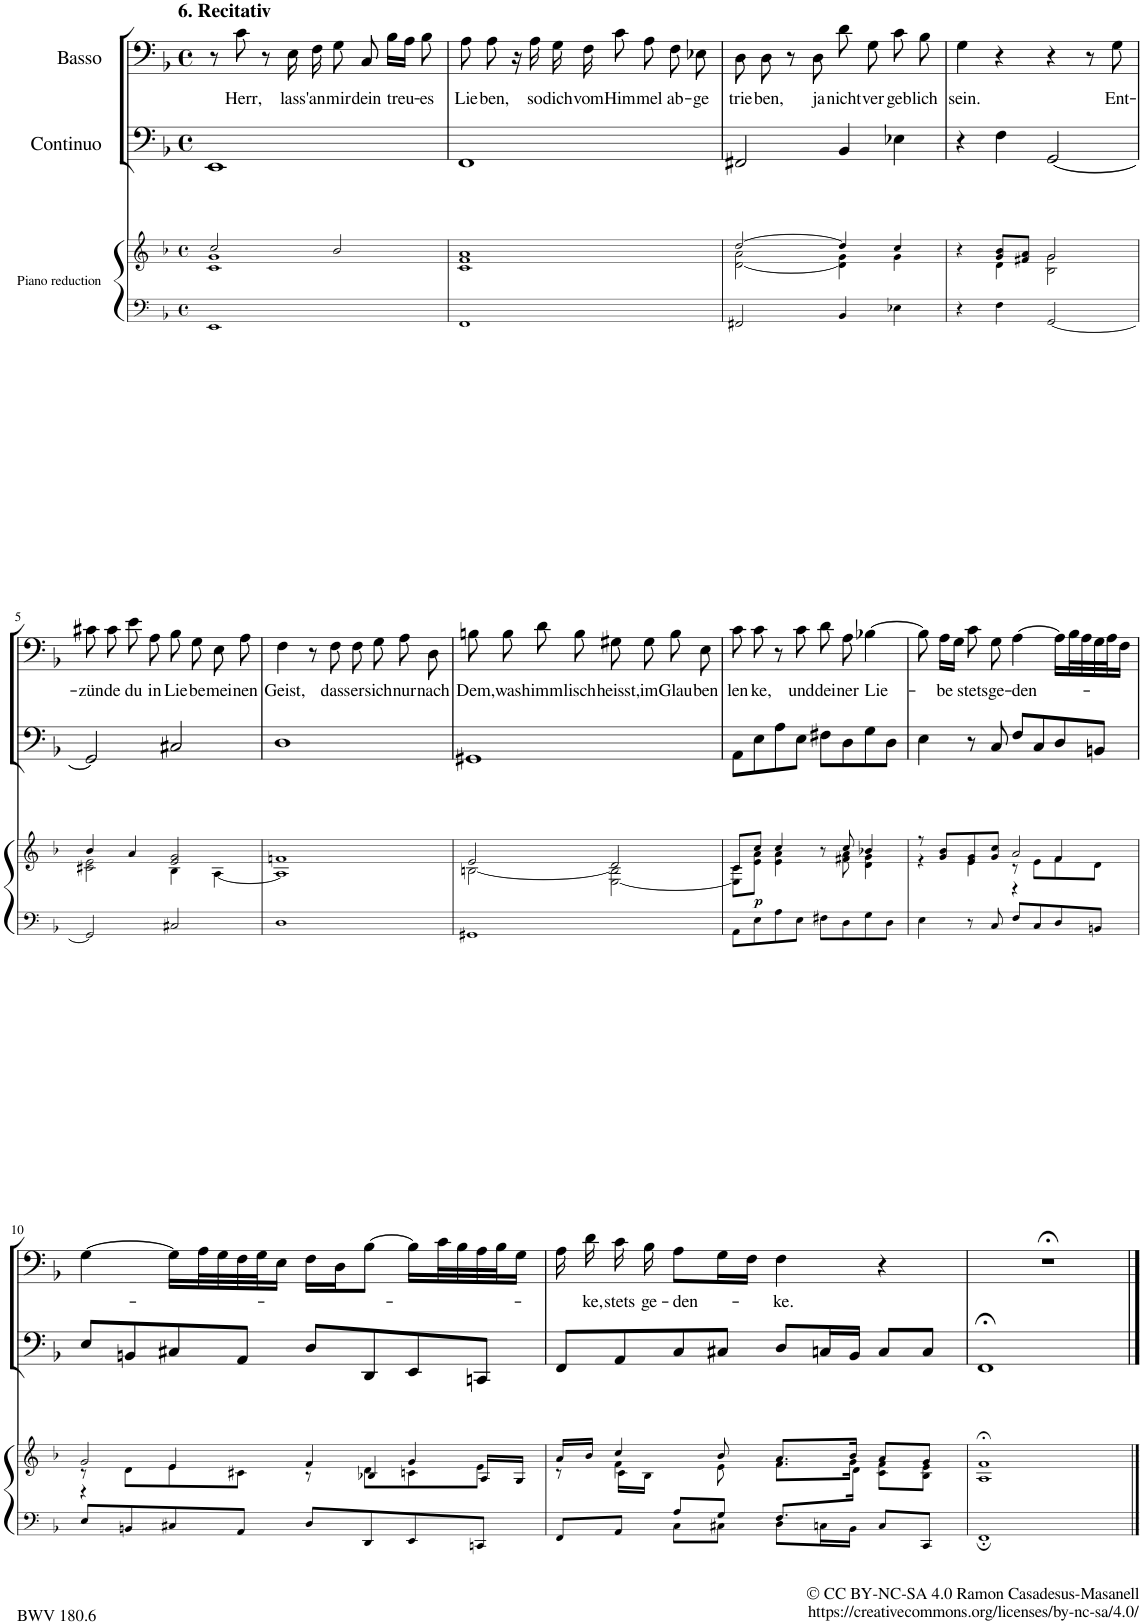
**kern	**kern	**dynam	**kern	**kern	**text
*part3	*part3	*part3	*part2	*part1	*part1
*staff4	*staff3	*staff3/4	*staff2	*staff1	*staff1
*I"Piano reduction	*	*	*I"Continuo	*I"Basso	*
*I'Pno	*	*	*	*	*
*stria5	*stria5	*	*	*	*
*clefF4	*clefG2	*	*clefF4	*clefF4	*
*k[b-]	*k[b-]	*	*k[b-]	*k[b-]	*
*M4/4	*M4/4	*	*M4/4	*M4/4	*
*met(c)	*met(c)	*	*met(c)	*met(c)	*
=1	=1	=1	=1	=1	=1
*	*^	*	*	*	*
!	!	!	!	!	!LO:TX:a:B:t=6. Recitativ	!
1EE	2cc/	1c 1g	.	1EE	8r	.
!	!	!	!	!	!	!LO:LY:b
.	.	.	.	.	8c\	Herr,
.	.	.	.	.	8r	.
!	!	!	!	!	!	!LO:LY:b
.	.	.	.	.	16E\	lass'
!	!	!	!	!	!	!LO:LY:b
.	.	.	.	.	16F\	an
!	!	!	!	!	!	!LO:LY:b
.	2b-/	.	.	.	8G\	mir
!	!	!	!	!	!	!LO:LY:b
.	.	.	.	.	8C/	dein
!	!	!	!	!	!	!LO:LY:b
.	.	.	.	.	16B-\LL	treu-
.	.	.	.	.	16A\JJ	.
!	!	!	!	!	!	!LO:LY:b
.	.	.	.	.	8B-\	-es
=2	=2	=2	=2	=2	=2	=2
!	!	!	!	!	!	!LO:LY:b
1FF	1a	1c 1f	.	1FF	8A\	Lie-
!	!	!	!	!	!	!LO:LY:b
.	.	.	.	.	8A\	-ben,
.	.	.	.	.	16r	.
!	!	!	!	!	!	!LO:LY:b
.	.	.	.	.	16A\	so
!	!	!	!	!	!	!LO:LY:b
.	.	.	.	.	16G\	dich
!	!	!	!	!	!	!LO:LY:b
.	.	.	.	.	16F\	vom
!	!	!	!	!	!	!LO:LY:b
.	.	.	.	.	8c\	Him-
!	!	!	!	!	!	!LO:LY:b
.	.	.	.	.	8A\	-mel
!	!	!	!	!	!	!LO:LY:b
.	.	.	.	.	8F\	ab-
!	!	!	!	!	!	!LO:LY:b
.	.	.	.	.	8E-X\	-ge
=3	=3	=3	=3	=3	=3	=3
!	!	!	!	!	!	!LO:LY:b
2FF#X/	[2dd/	[2d\ 2a\	.	2FF#X/	8D\	trie-
!	!	!	!	!	!	!LO:LY:b
.	.	.	.	.	8D\	-ben,
.	.	.	.	.	8r	.
!	!	!	!	!	!	!LO:LY:b
.	.	.	.	.	8D\	ja
!	!	!	!	!	!	!LO:LY:b
4BB-/	4dd/]	4d\] 4g\	.	4BB-/	8d\	nicht
!	!	!	!	!	!	!LO:LY:b
.	.	.	.	.	8G\	ver-
!	!	!	!	!	!	!LO:LY:b
4E-X\	4cc/	4g\	.	4E-X\	8c\	-geb-
!	!	!	!	!	!	!LO:LY:b
.	.	.	.	.	8B-\	-lich
=4	=4	=4	=4	=4	=4	=4
!	!	!	!	!	!	!LO:LY:b
4r	4r	4ryy	.	4r	4G\	sein.
4F\	8g/ 8b-/L	4d\	.	4F\	4r	.
.	8f#X/ 8a/J	.	.	.	.	.
[2GG/	2g/	2B-\ 2g\	.	[2GG/	4r	.
.	.	.	.	.	8r	.
!	!	!	!	!	!	!LO:LY:b
.	.	.	.	.	8G\	Ent-
!!LO:LB:g=z
=5	=5	=5	=5	=5	=5	=5
!	!	!	!	!	!	!LO:LY:b
2GG/]	4b-/	2c#X\ 2e\	.	2GG/]	8c#X\	-zün-
!	!	!	!	!	!	!LO:LY:b
.	.	.	.	.	8c#\	-de
!	!	!	!	!	!	!LO:LY:b
.	4a/	.	.	.	8e\	du
!	!	!	!	!	!	!LO:LY:b
.	.	.	.	.	8A\	in
!	!	!	!	!	!	!LO:LY:b
2C#X/	2e/ 2g/	4B-\	.	2C#X/	8B-\	Lie-
!	!	!	!	!	!	!LO:LY:b
.	.	.	.	.	8G\	-be
!	!	!	!	!	!	!LO:LY:b
.	.	[4A\	.	.	8E\	mei-
!	!	!	!	!	!	!LO:LY:b
.	.	.	.	.	8A\	-nen
=6	=6	=6	=6	=6	=6	=6
!	!	!	!	!	!	!LO:LY:b
1D	1fn	1A]	.	1D	4F\	Geist,
.	.	.	.	.	8r	.
!	!	!	!	!	!	!LO:LY:b
.	.	.	.	.	8F\	dass
!	!	!	!	!	!	!LO:LY:b
.	.	.	.	.	8F\	er
!	!	!	!	!	!	!LO:LY:b
.	.	.	.	.	8G\	sich
!	!	!	!	!	!	!LO:LY:b
.	.	.	.	.	8A\	nur
!	!	!	!	!	!	!LO:LY:b
.	.	.	.	.	8D\	nach
=7	=7	=7	=7	=7	=7	=7
!	!	!	!	!	!	!LO:LY:b
1GG#X	2e/	[2Bn\	.	1GG#X	8Bn\	Dem,
!	!	!	!	!	!	!LO:LY:b
.	.	.	.	.	8B\	was
!	!	!	!	!	!	!LO:LY:b
.	.	.	.	.	8d\	himm-
!	!	!	!	!	!	!LO:LY:b
.	.	.	.	.	8B\	-lisch
!	!	!	!	!	!	!LO:LY:b
.	2d/	[2E\ 2B\]	.	.	8G#X\	heisst,
!	!	!	!	!	!	!LO:LY:b
.	.	.	.	.	8G#\	im
!	!	!	!	!	!	!LO:LY:b
.	.	.	.	.	8B\	Glau-
!	!	!	!	!	!	!LO:LY:b
.	.	.	.	.	8E\	-ben
=8	=8	=8	=8	=8	=8	=8
!	!	!	!	!	!	!LO:LY:b
8AA\L	8c/L	8E\] 8c\L	.	8AA\L	8c\	len-
!	!	!	!LO:DY:b	!	!	!LO:LY:b
8E\	8cc/J	8e\ 8a\J	p	8E\	8c\	-ke,
8A\	4cc/	4e\ 4a\	.	8A\	8r	.
!	!	!	!	!	!	!LO:LY:b
8E\J	.	.	.	8E\J	8c\	und
!	!	!	!	!	!	!LO:LY:b
8F#X\L	8r	8ryy	.	8F#X\L	8d\	dei-
!	!	!	!	!	!	!LO:LY:b
8D\	8cc/	8f#X\ 8a\	.	8D\	8A\	-ner
!	!	!	!	!	!	!LO:LY:b
8G\	4b-X/	4d\ 4g\	.	8G\	[4B-X\	Lie-
8D\J	.	.	.	8D\J	.	.
=9	=9	=9	=9	=9	=9	=9
*	*	*^	*	*	*	*
4E\	8r	4r	4ryy	.	4E\	8B-\]	.
!	!	!	!	!	!	!	!LO:LY:b
.	8g/ 8b-/L	.	.	.	.	16A\LL	-be
.	.	.	.	.	.	16G\JJ	.
!	!	!	!	!	!	!	!LO:LY:b
8r	8e/ 8g/	4e\	4ryy	.	8r	8c\	stets
!	!	!	!	!	!	!	!LO:LY:b
8C/	8g/ 8cc/J	.	.	.	8C/	8G\	ge-
!	!	!	!	!	!	!	!LO:LY:b
8F/L	2a/	8r	4r	.	8F/L	[4A\	-den-
8C/	.	8e\L	.	.	8C/	.	.
8D/	.	8f\	4f/	.	8D/	16A\LL]	.
.	.	.	.	.	.	32B-\L	.
.	.	.	.	.	.	32A\	.
8BBn/J	.	8d\J	.	.	8BBn/J	32G\	.
.	.	.	.	.	.	32A\J	.
.	.	.	.	.	.	16F\JJ	.
!!LO:LB:g=z
=10	=10	=10	=10	=10	=10	=10	=10
8E/L	2g/	8r	4r	.	8E/L	[4G\	.
8BBn/	.	8d\L	.	.	8BBn/	.	.
8C#X/	.	8e\	4e/	.	8C#X/	16G\LL]	.
.	.	.	.	.	.	32A\L	.
.	.	.	.	.	.	32G\	.
8AA/J	.	8c#X\J	.	.	8AA/J	32F\	.
.	.	.	.	.	.	32G\J	.
.	.	.	.	.	.	16E\JJ	.
8D/L	4f/	8r	8ryy	.	8D/L	16F\LL	.
.	.	.	.	.	.	16D\J	.
8DD/	.	8d\L	4B-X/	.	8DD/	[8B-\J	.
8EE/	4g/	8cn\	.	.	8EE/	16B-\LL]	.
.	.	.	.	.	.	32c\L	.
.	.	.	.	.	.	32B-\	.
8CCn/J	.	8e\J	16A/LL	.	8CCn/J	32A\	.
.	.	.	.	.	.	32B-\J	.
.	.	.	16G/JJ	.	.	16G\JJ	.
=11	=11	=11	=11	=11	=11	=11	=11
*^	*	*	*	*	*	*	*
8ryy	8FF/L	16a/LL	8r	8ryy	.	8FF/L	16A\	.
!	!	!	!	!	!	!	!	!LO:LY:b
.	.	16b-/JJ	.	.	.	.	16d\	-ke,
!	!	!	!	!	!	!	!	!LO:LY:b
8ryy	8AA/J	4cc/	4f\	16c\LL	.	8AA/	16c\	stets
!	!	!	!	!	!	!	!	!LO:LY:b
.	.	.	.	16B-\JJ	.	.	16B-\	ge-
!	!	!	!	!	!	!	!	!LO:LY:b
8A/L	8C\L	.	.	4..ryy	.	8C/	8A\L	-den-
8G/J	8C#X\J	8b-/	8e\	.	.	8C#X/J	16G\L	.
.	.	.	.	.	.	.	16F\JJ	.
!	!	!	!	!	!	!	!	!LO:LY:b
8.F/L	8D\L	8.a/L	8.f\L	.	.	8D/L	4F\	-ke.
.	16Cn\L	.	.	.	.	16Cn/L	.	.
16ryy	16BB-\JJ	16b-/Jk	16g\Jk	16d\Jk	.	16BB-/JJ	.	.
4ryy	8C/L	8a/L	8c\ 8f\L	4ryy	.	8C/L	4r	.
.	8CC/J	8g/J	8B-\ 8e\J	.	.	8C/J	.	.
*v	*v	*	*	*	*	*	*	*
*	*v	*v	*v	*	*	*	*
=12	=12	=12	=12	=12	=12
1FF;	1A;< 1f;<	.	1FF;<	1r;<	.
==	==	==	==	==	==
*-	*-	*-	*-	*-	*-
